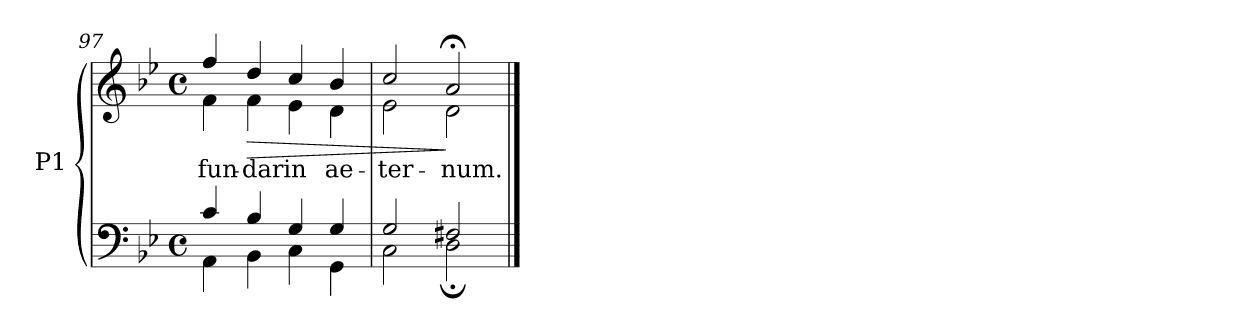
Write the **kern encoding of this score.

**kern	**kern	**text	**dynam
*part1	*part1	*part1	*part1
*staff2	*staff1	*staff1	*staff1/2
*I"P1	*	*	*
*clefF4	*clefG2	*	*
*k[b-e-]	*k[b-e-]	*	*
*B-:	*B-:	*	*
*M4/4	*M4/4	*	*
*met(c)	*met(c)	*	*
=97	=97	=97	=97
*^	*	*	*
!	!	!	!LO:LY:b:color=#000000	!
*	*	*^	*	*
4ci/	4AAi\	4ffi/	4fi\	-fun-	.
!	!	!	!	!LO:LY:b:color=#000000	!LO:HP:b
4B-i/	4BB-i\	4ddi/	4fi\	-dar	>
!	!	!	!	!LO:LY:b:color=#000000	!
4Gi/	4Ci\	4cci/	4e-i\	in	.
!	!	!	!	!LO:LY:b:color=#000000	!
4Gi/	4GGi\	4b-i/	4di\	ae-	.
=98	=98	=98	=98	=98	=98
!	!	!	!	!LO:LY:b:color=#000000	!
2Gi/	2Ci\	2cci/	2e-i\	-ter-	.
!	!	!	!	!LO:LY:b:color=#000000	!
2F#Xi/	2D;i\	2a;i/	2di\	-num.	]
*v	*v	*	*	*	*
*	*v	*v	*	*
==	==	==	==
*-	*-	*-	*-
